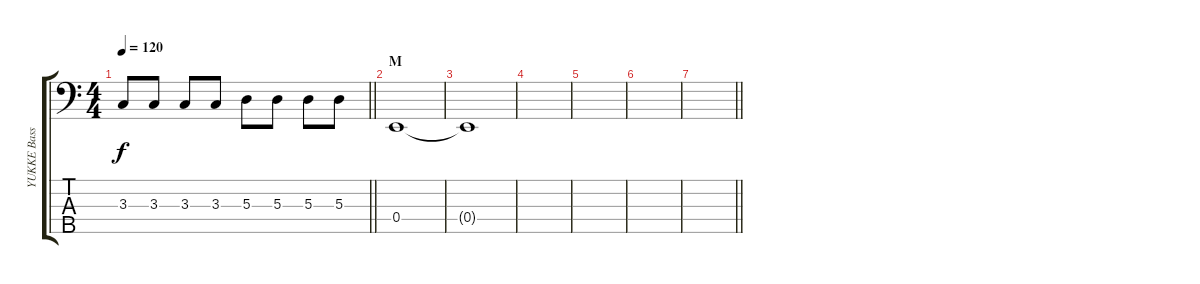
\track ("YUKKE Bass" "YUKKE Bass") {instrument electricbassfinger}
\staff {score tabs}
\tuning (G2 D2 A1 E1 B0) {hide}
\ts (4 4)
\tempo 120
\clef f4
\barLineRight lightlight
\ks c
3.3.8{dy f} 3.3.8 3.3.8 3.3.8 5.3.8 5.3.8 5.3.8 5.3.8 |
\section ("" "M")
0.4.1 |
0.4{t}.1 |
|
|
|
\barLineRight lightlight
